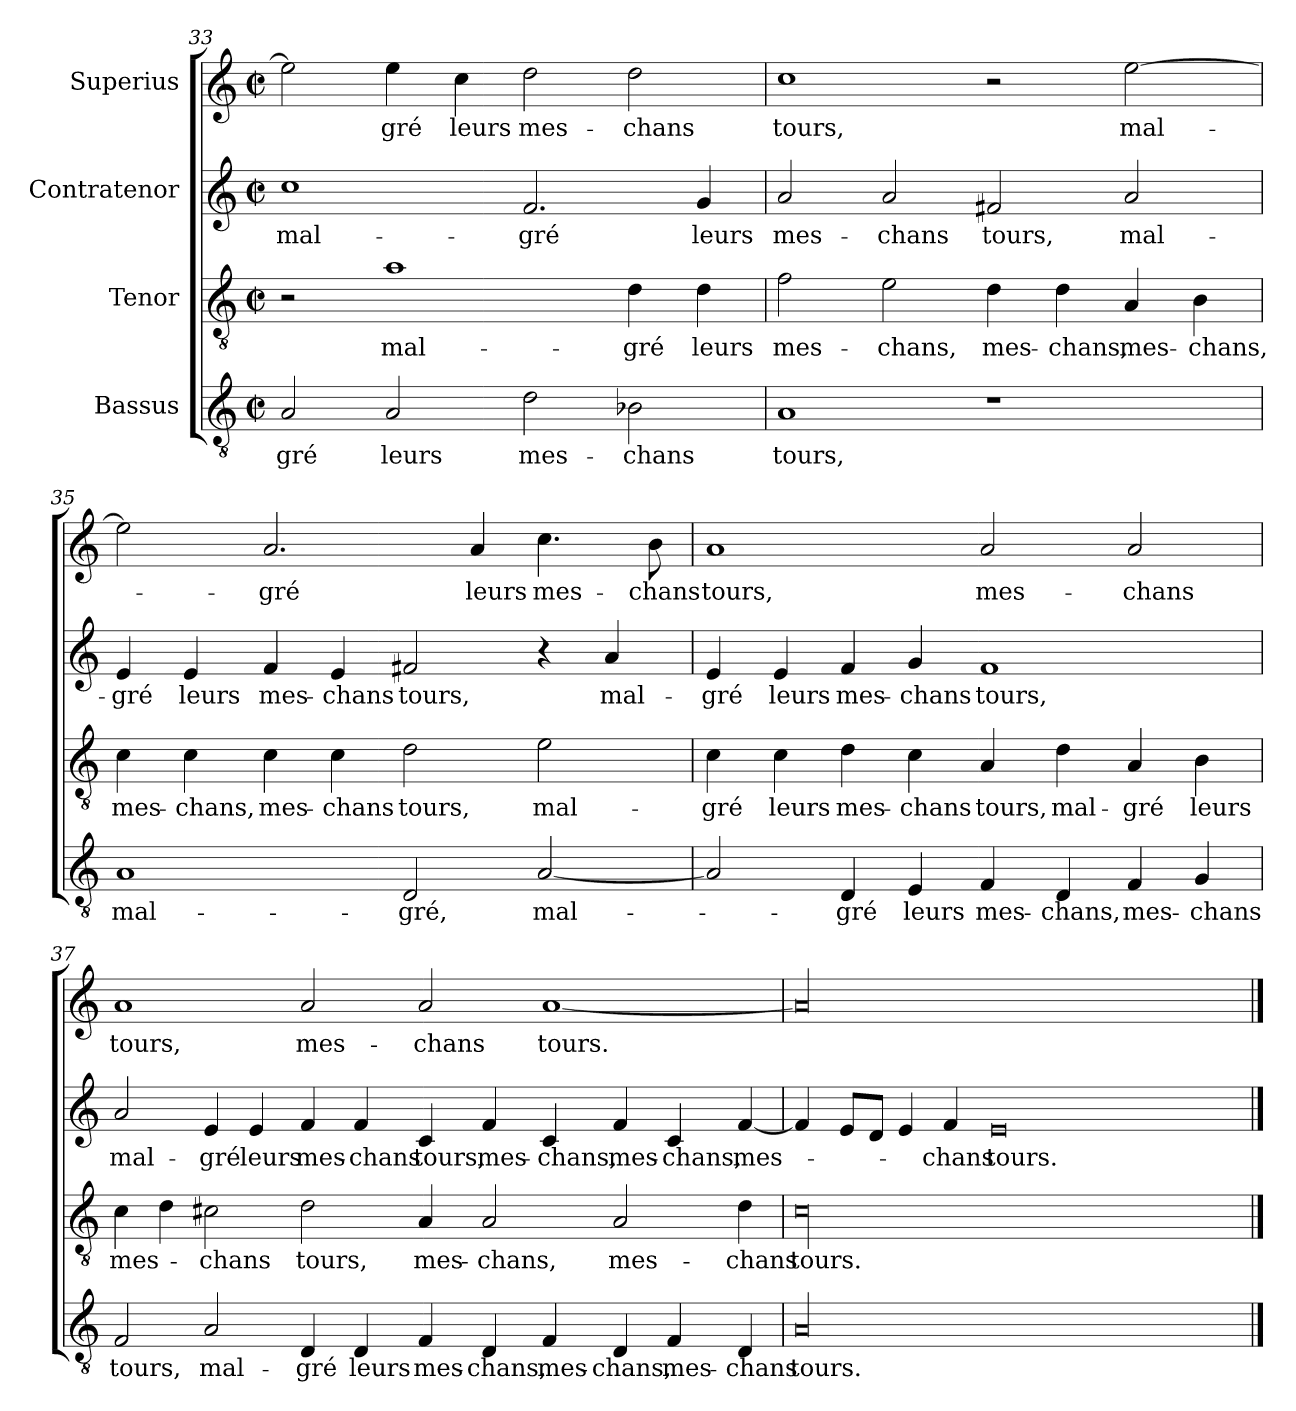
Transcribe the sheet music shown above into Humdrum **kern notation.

**kern	**text	**kern	**text	**kern	**text	**kern	**text
*part4	*part4	*part3	*part3	*part2	*part2	*part1	*part1
*staff4	*staff4	*staff3	*staff3	*staff2	*staff2	*staff1	*staff1
*I"Bassus	*	*I"Tenor	*	*I"Contratenor	*	*I"Superius	*
*clefGv2	*	*clefGv2	*	*clefG2	*	*clefG2	*
*k[]	*	*k[]	*	*k[]	*	*k[]	*
*C:	*	*C:	*	*C:	*	*C:	*
*M2/2	*	*M2/2	*	*M2/2	*	*M2/2	*
*met(c|)	*	*met(c|)	*	*met(c|)	*	*met(c|)	*
=33	=33	=33	=33	=33	=33	=33	=33
2A/	-gré	2r	.	1cc\	mal-	2ee\]	.
2A/	leurs	1a\	mal-	.	.	4ee\	-gré
.	.	.	.	.	.	4cc\	leurs
2d\	mes-	.	.	2.f/	-gré	2dd\	mes-
2B-X\	-chans	4d\	-gré	.	.	2dd\	-chans
.	.	4d\	leurs	4g/	leurs	.	.
=34	=34	=34	=34	=34	=34	=34	=34
1A/	tours,	2f\	mes-	2a/	mes-	1cc\	tours,
.	.	2e\	-chans,	2a/	-chans	.	.
1r	.	4d\	mes-	2f#X/	tours,	2r	.
.	.	4d\	-chans,	.	.	.	.
.	.	4A/	mes-	2a/	mal-	[2ee\	mal-
.	.	4B\	-chans,	.	.	.	.
=35	=35	=35	=35	=35	=35	=35	=35
1A/	mal-	4c\	mes-	4e/	-gré	2ee\]	.
.	.	4c\	-chans,	4e/	leurs	.	.
.	.	4c\	mes-	4f/	mes-	2.a/	-gré
.	.	4c\	-chans	4e/	-chans	.	.
2D/	-gré,	2d\	tours,	2f#X/	tours,	.	.
.	.	.	.	.	.	4a/	leurs
[2A/	mal-	2e\	mal-	4r	.	4.cc\	mes-
.	.	.	.	4a/	mal-	.	.
.	.	.	.	.	.	8b\	-chans
!!LO:PB:g=z
=36	=36	=36	=36	=36	=36	=36	=36
2A/]	.	4c\	-gré	4e/	-gré	1a/	tours,
.	.	4c\	leurs	4e/	leurs	.	.
4D/	-gré	4d\	mes-	4f/	mes-	.	.
4E/	leurs	4c\	-chans	4g/	-chans	.	.
4F/	mes-	4A/	tours,	1f/	tours,	2a/	mes-
4D/	-chans,	4d\	mal-	.	.	.	.
4F/	mes-	4A/	-gré	.	.	2a/	-chans
4G/	-chans	4B\	leurs	.	.	.	.
=37	=37	=37	=37	=37	=37	=37	=37
2F/	tours,	4c\	mes-	2a/	mal-	1a/	tours,
.	.	4d\	.	.	.	.	.
2A/	mal-	2c#X\	-chans	4e/	-gré	.	.
.	.	.	.	4e/	leurs	.	.
4D/	-gré	2d\	tours,	4f/	mes-	2a/	mes-
4D/	leurs	.	.	4f/	-chans	.	.
4F/	mes-	4A/	mes-	4c/	tours,	2a/	-chans
4D/	-chans,	2A/	-chans,	4f/	mes-	.	.
4F/	mes-	.	.	4c/	-chans,	[1a/	tours.
4D/	-chans,	2A/	mes-	4f/	mes-	.	.
4F/	mes-	.	.	4c/	-chans,	.	.
4D/	-chans	4d\	-chans	[4f/	mes-	.	.
=38	=38	=38	=38	=38	=38	=38	=38
00A/	tours.	00c\	tours.	4f/]	.	00a/]	.
.	.	.	.	8e/L	.	.	.
.	.	.	.	8d/J	.	.	.
.	.	.	.	4e/	.	.	.
.	.	.	.	4f/	-chans	.	.
.	.	.	.	0e/	tours.	.	.
.	.	.	.	1ryy	.	.	.
==	==	==	==	==	==	==	==
*-	*-	*-	*-	*-	*-	*-	*-
